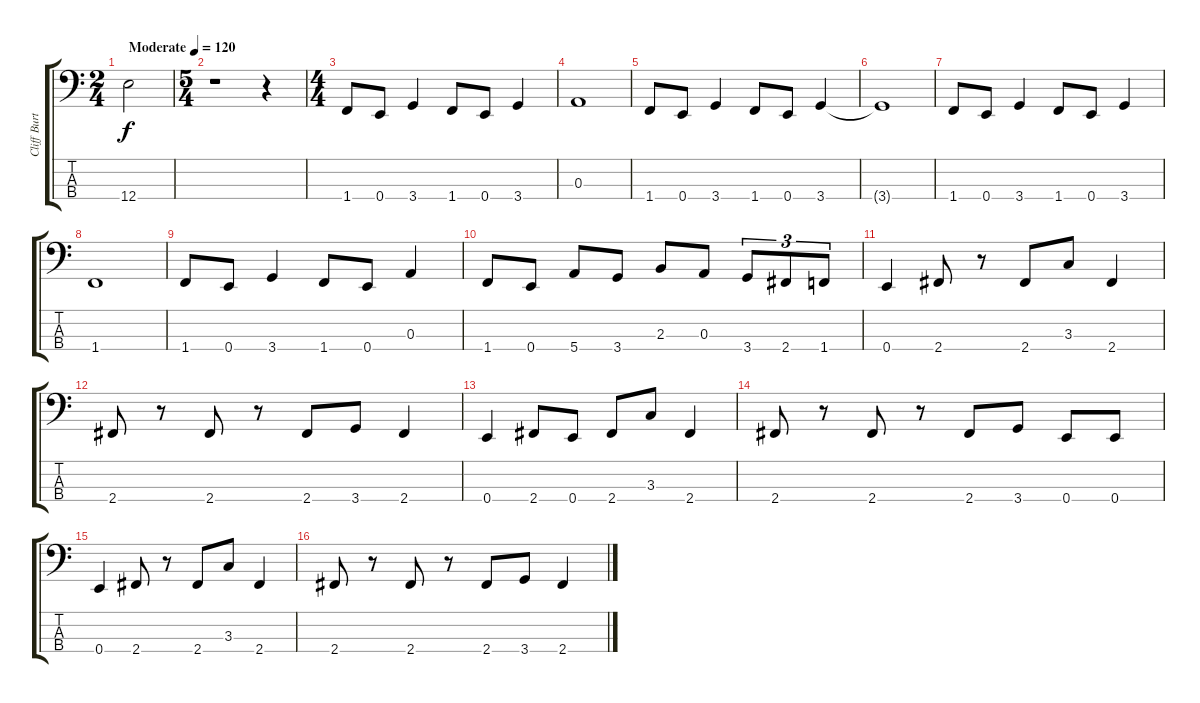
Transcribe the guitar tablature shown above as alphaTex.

\track ("Cliff Burton" "Cliff Burt") {instrument electricbassfinger}
\staff {score tabs}
\tuning (G2 D2 A1 E1) {hide}
\ts (2 4)
\tempo (120 "Moderate")
\tempo 136
\tempo (120 "Moderate")
\clef f4
\ks c
12.4.2{dy f instrument electricbassfinger} |
\ts (5 4)
r.1 r.4 |
\ts (4 4)
1.4.8 0.4.8 3.4.4 1.4.8 0.4.8 3.4.4 |
0.3.1 |
1.4.8 0.4.8 3.4.4 1.4.8 0.4.8 3.4.4 |
3.4{t}.1 |
1.4.8 0.4.8 3.4.4 1.4.8 0.4.8 3.4.4 |
1.4.1 |
1.4.8 0.4.8 3.4.4 1.4.8 0.4.8 0.3.4 |
1.4.8 0.4.8 5.4.8 3.4.8 2.3.8 0.3.8 3.4.8{tu (3 2)} 2.4.8{tu (3 2)} 1.4.8{tu (3 2)} |
0.4.4 2.4.8 r.8 2.4.8 3.3.8 2.4.4 |
2.4.8 r.8 2.4.8 r.8 2.4.8 3.4.8 2.4.4 |
0.4.4 2.4.8 0.4.8 2.4.8 3.3.8 2.4.4 |
2.4.8 r.8 2.4.8 r.8 2.4.8 3.4.8 0.4.8 0.4.8 |
0.4.4 2.4.8 r.8 2.4.8 3.3.8 2.4.4 |
2.4.8 r.8 2.4.8 r.8 2.4.8 3.4.8 2.4.4
